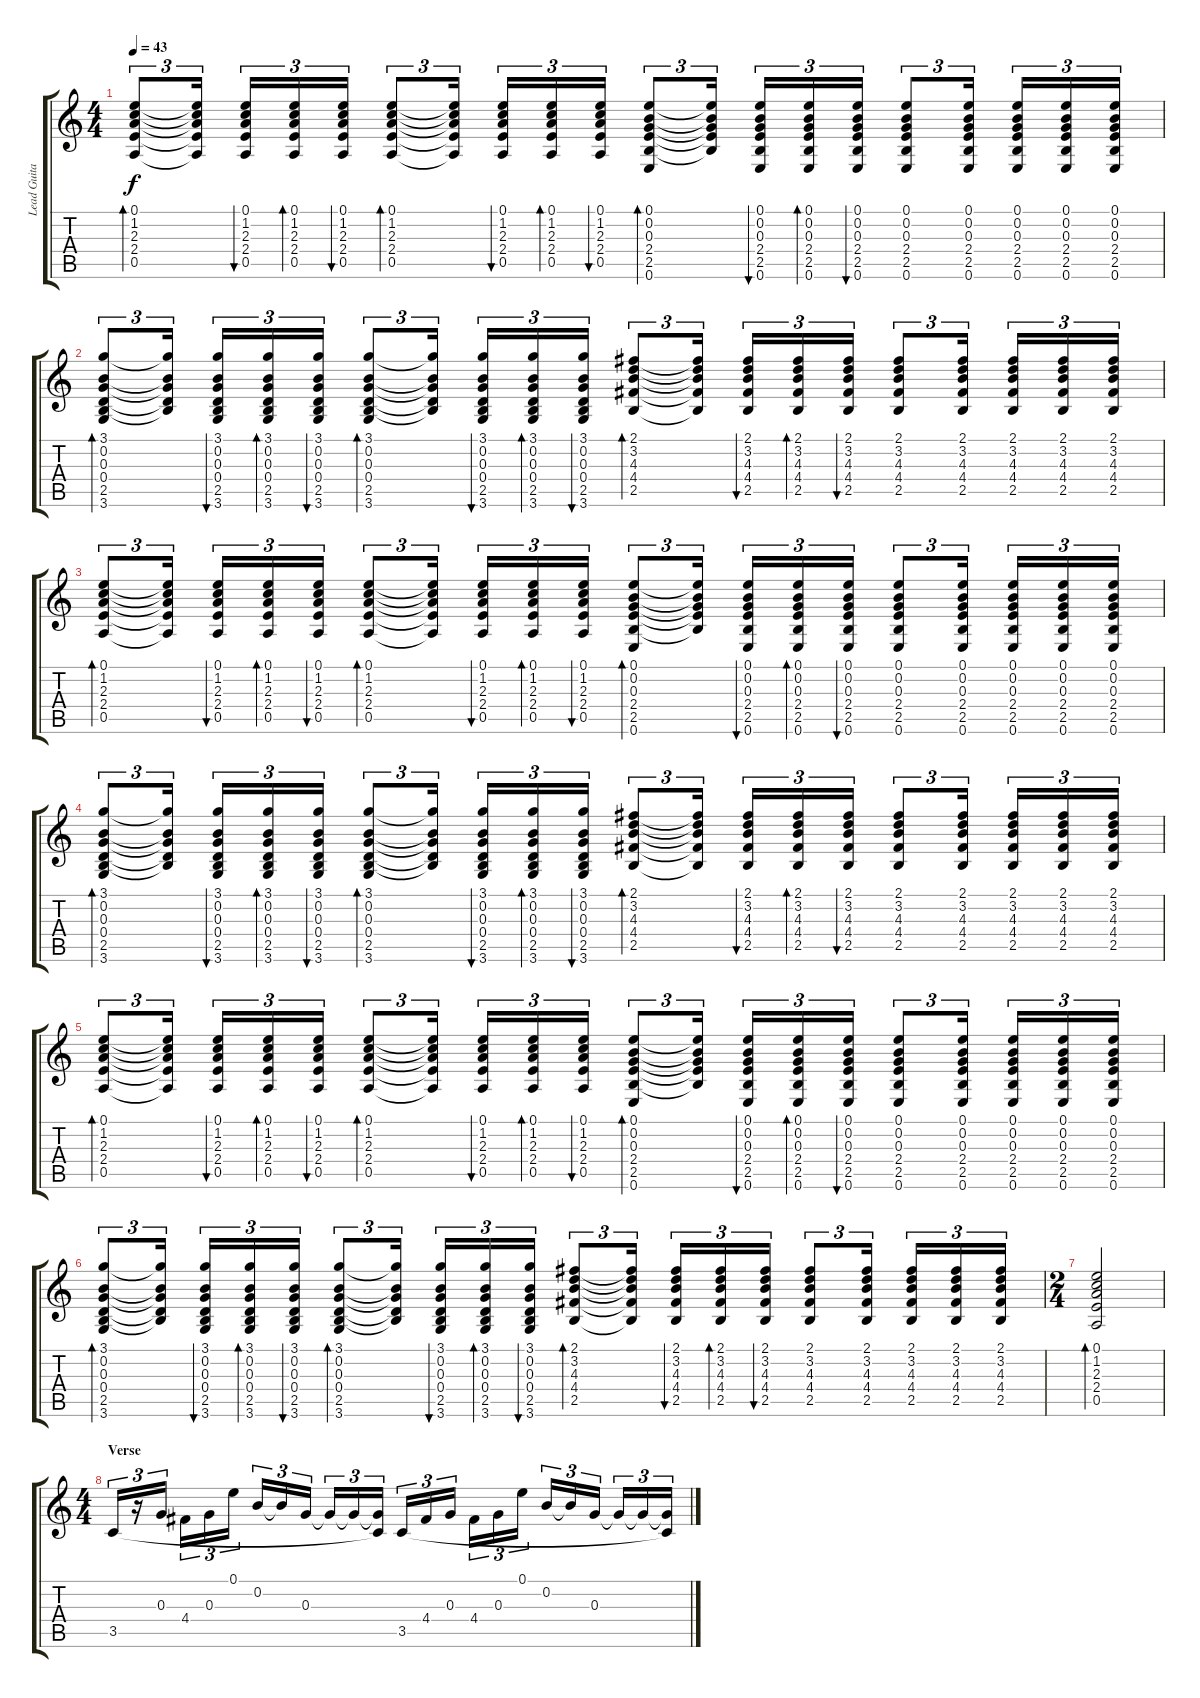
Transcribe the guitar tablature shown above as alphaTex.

\track ("Lead Guitar" "Lead Guita") {instrument acousticguitarnylon}
\staff {score tabs}
\tuning (E4 B3 G3 D3 A2 E2) {hide}
\ts (4 4)
\tempo 43
\clef g2
\ks c
(0.1 1.2 2.3 2.4 0.5).8{tu (3 2) bd 30 dy f} (0.1{t} 1.2{t} 2.3{t} 2.4{t} 0.5{t}).16{tu (3 2)} (0.1 1.2 2.3 2.4 0.5).16{tu (3 2) bu 30} (0.1 1.2 2.3 2.4 0.5).16{tu (3 2) bd 30} (0.1 1.2 2.3 2.4 0.5).16{tu (3 2) bu 30} (0.1 1.2 2.3 2.4 0.5).8{tu (3 2) bd 30} (0.1{t} 1.2{t} 2.3{t} 2.4{t} 0.5{t}).16{tu (3 2)} (0.1 1.2 2.3 2.4 0.5).16{tu (3 2) bu 30} (0.1 1.2 2.3 2.4 0.5).16{tu (3 2) bd 30} (0.1 1.2 2.3 2.4 0.5).16{tu (3 2) bu 30} (0.1 0.2 0.3 2.4 2.5 0.6).8{tu (3 2) bd 30} (0.1{t} 0.2{t} 0.3{t} 2.4{t} 2.5{t}).16{tu (3 2)} (0.1 0.2 0.3 2.4 2.5 0.6).16{tu (3 2) bu 30} (0.1 0.2 0.3 2.4 2.5 0.6).16{tu (3 2) bd 30} (0.1 0.2 0.3 2.4 2.5 0.6).16{tu (3 2) bu 30} (0.1 0.2 0.3 2.4 2.5 0.6).8{tu (3 2)} (0.1 0.2 0.3 2.4 2.5 0.6).16{tu (3 2)} (0.1 0.2 0.3 2.4 2.5 0.6).16{tu (3 2)} (0.1 0.2 0.3 2.4 2.5 0.6).16{tu (3 2)} (0.1 0.2 0.3 2.4 2.5 0.6).16{tu (3 2)} |
(3.1 0.2 0.3 0.4 2.5 3.6).8{tu (3 2) bd 30} (3.1{t} 0.2{t} 0.3{t} 0.4{t} 2.5{t}).16{tu (3 2)} (3.1 0.2 0.3 0.4 2.5 3.6).16{tu (3 2) bu 30} (3.1 0.2 0.3 0.4 2.5 3.6).16{tu (3 2) bd 30} (3.1 0.2 0.3 0.4 2.5 3.6).16{tu (3 2) bu 30} (3.1 0.2 0.3 0.4 2.5 3.6).8{tu (3 2) bd 30} (3.1{t} 0.2{t} 0.3{t} 0.4{t} 2.5{t}).16{tu (3 2)} (3.1 0.2 0.3 0.4 2.5 3.6).16{tu (3 2) bu 30} (3.1 0.2 0.3 0.4 2.5 3.6).16{tu (3 2) bd 30} (3.1 0.2 0.3 0.4 2.5 3.6).16{tu (3 2) bu 30} (2.1 3.2 4.3 4.4 2.5).8{tu (3 2) bd 30} (2.1{t} 3.2{t} 4.3{t} 4.4{t} 2.5{t}).16{tu (3 2)} (2.1 3.2 4.3 4.4 2.5).16{tu (3 2) bu 30} (2.1 3.2 4.3 4.4 2.5).16{tu (3 2) bd 30} (2.1 3.2 4.3 4.4 2.5).16{tu (3 2) bu 30} (2.1 3.2 4.3 4.4 2.5).8{tu (3 2)} (2.1 3.2 4.3 4.4 2.5).16{tu (3 2)} (2.1 3.2 4.3 4.4 2.5).16{tu (3 2)} (2.1 3.2 4.3 4.4 2.5).16{tu (3 2)} (2.1 3.2 4.3 4.4 2.5).16{tu (3 2)} |
(0.1 1.2 2.3 2.4 0.5).8{tu (3 2) bd 30} (0.1{t} 1.2{t} 2.3{t} 2.4{t} 0.5{t}).16{tu (3 2)} (0.1 1.2 2.3 2.4 0.5).16{tu (3 2) bu 30} (0.1 1.2 2.3 2.4 0.5).16{tu (3 2) bd 30} (0.1 1.2 2.3 2.4 0.5).16{tu (3 2) bu 30} (0.1 1.2 2.3 2.4 0.5).8{tu (3 2) bd 30} (0.1{t} 1.2{t} 2.3{t} 2.4{t} 0.5{t}).16{tu (3 2)} (0.1 1.2 2.3 2.4 0.5).16{tu (3 2) bu 30} (0.1 1.2 2.3 2.4 0.5).16{tu (3 2) bd 30} (0.1 1.2 2.3 2.4 0.5).16{tu (3 2) bu 30} (0.1 0.2 0.3 2.4 2.5 0.6).8{tu (3 2) bd 30} (0.1{t} 0.2{t} 0.3{t} 2.4{t} 2.5{t}).16{tu (3 2)} (0.1 0.2 0.3 2.4 2.5 0.6).16{tu (3 2) bu 30} (0.1 0.2 0.3 2.4 2.5 0.6).16{tu (3 2) bd 30} (0.1 0.2 0.3 2.4 2.5 0.6).16{tu (3 2) bu 30} (0.1 0.2 0.3 2.4 2.5 0.6).8{tu (3 2)} (0.1 0.2 0.3 2.4 2.5 0.6).16{tu (3 2)} (0.1 0.2 0.3 2.4 2.5 0.6).16{tu (3 2)} (0.1 0.2 0.3 2.4 2.5 0.6).16{tu (3 2)} (0.1 0.2 0.3 2.4 2.5 0.6).16{tu (3 2)} |
(3.1 0.2 0.3 0.4 2.5 3.6).8{tu (3 2) bd 30} (3.1{t} 0.2{t} 0.3{t} 0.4{t} 2.5{t}).16{tu (3 2)} (3.1 0.2 0.3 0.4 2.5 3.6).16{tu (3 2) bu 30} (3.1 0.2 0.3 0.4 2.5 3.6).16{tu (3 2) bd 30} (3.1 0.2 0.3 0.4 2.5 3.6).16{tu (3 2) bu 30} (3.1 0.2 0.3 0.4 2.5 3.6).8{tu (3 2) bd 30} (3.1{t} 0.2{t} 0.3{t} 0.4{t} 2.5{t}).16{tu (3 2)} (3.1 0.2 0.3 0.4 2.5 3.6).16{tu (3 2) bu 30} (3.1 0.2 0.3 0.4 2.5 3.6).16{tu (3 2) bd 30} (3.1 0.2 0.3 0.4 2.5 3.6).16{tu (3 2) bu 30} (2.1 3.2 4.3 4.4 2.5).8{tu (3 2) bd 30} (2.1{t} 3.2{t} 4.3{t} 4.4{t} 2.5{t}).16{tu (3 2)} (2.1 3.2 4.3 4.4 2.5).16{tu (3 2) bu 30} (2.1 3.2 4.3 4.4 2.5).16{tu (3 2) bd 30} (2.1 3.2 4.3 4.4 2.5).16{tu (3 2) bu 30} (2.1 3.2 4.3 4.4 2.5).8{tu (3 2)} (2.1 3.2 4.3 4.4 2.5).16{tu (3 2)} (2.1 3.2 4.3 4.4 2.5).16{tu (3 2)} (2.1 3.2 4.3 4.4 2.5).16{tu (3 2)} (2.1 3.2 4.3 4.4 2.5).16{tu (3 2)} |
(0.1 1.2 2.3 2.4 0.5).8{tu (3 2) bd 30} (0.1{t} 1.2{t} 2.3{t} 2.4{t} 0.5{t}).16{tu (3 2)} (0.1 1.2 2.3 2.4 0.5).16{tu (3 2) bu 30} (0.1 1.2 2.3 2.4 0.5).16{tu (3 2) bd 30} (0.1 1.2 2.3 2.4 0.5).16{tu (3 2) bu 30} (0.1 1.2 2.3 2.4 0.5).8{tu (3 2) bd 30} (0.1{t} 1.2{t} 2.3{t} 2.4{t} 0.5{t}).16{tu (3 2)} (0.1 1.2 2.3 2.4 0.5).16{tu (3 2) bu 30} (0.1 1.2 2.3 2.4 0.5).16{tu (3 2) bd 30} (0.1 1.2 2.3 2.4 0.5).16{tu (3 2) bu 30} (0.1 0.2 0.3 2.4 2.5 0.6).8{tu (3 2) bd 30} (0.1{t} 0.2{t} 0.3{t} 2.4{t} 2.5{t}).16{tu (3 2)} (0.1 0.2 0.3 2.4 2.5 0.6).16{tu (3 2) bu 30} (0.1 0.2 0.3 2.4 2.5 0.6).16{tu (3 2) bd 30} (0.1 0.2 0.3 2.4 2.5 0.6).16{tu (3 2) bu 30} (0.1 0.2 0.3 2.4 2.5 0.6).8{tu (3 2)} (0.1 0.2 0.3 2.4 2.5 0.6).16{tu (3 2)} (0.1 0.2 0.3 2.4 2.5 0.6).16{tu (3 2)} (0.1 0.2 0.3 2.4 2.5 0.6).16{tu (3 2)} (0.1 0.2 0.3 2.4 2.5 0.6).16{tu (3 2)} |
(3.1 0.2 0.3 0.4 2.5 3.6).8{tu (3 2) bd 30} (3.1{t} 0.2{t} 0.3{t} 0.4{t} 2.5{t}).16{tu (3 2)} (3.1 0.2 0.3 0.4 2.5 3.6).16{tu (3 2) bu 30} (3.1 0.2 0.3 0.4 2.5 3.6).16{tu (3 2) bd 30} (3.1 0.2 0.3 0.4 2.5 3.6).16{tu (3 2) bu 30} (3.1 0.2 0.3 0.4 2.5 3.6).8{tu (3 2) bd 30} (3.1{t} 0.2{t} 0.3{t} 0.4{t} 2.5{t}).16{tu (3 2)} (3.1 0.2 0.3 0.4 2.5 3.6).16{tu (3 2) bu 30} (3.1 0.2 0.3 0.4 2.5 3.6).16{tu (3 2) bd 30} (3.1 0.2 0.3 0.4 2.5 3.6).16{tu (3 2) bu 30} (2.1 3.2 4.3 4.4 2.5).8{tu (3 2) bd 30} (2.1{t} 3.2{t} 4.3{t} 4.4{t} 2.5{t}).16{tu (3 2)} (2.1 3.2 4.3 4.4 2.5).16{tu (3 2) bu 30} (2.1 3.2 4.3 4.4 2.5).16{tu (3 2) bd 30} (2.1 3.2 4.3 4.4 2.5).16{tu (3 2) bu 30} (2.1 3.2 4.3 4.4 2.5).8{tu (3 2)} (2.1 3.2 4.3 4.4 2.5).16{tu (3 2)} (2.1 3.2 4.3 4.4 2.5).16{tu (3 2)} (2.1 3.2 4.3 4.4 2.5).16{tu (3 2)} (2.1 3.2 4.3 4.4 2.5).16{tu (3 2)} |
\ts (2 4)
(0.1 1.2 2.3 2.4 0.5).2{bd 120} |
\ts (4 4)
\section ("" "Verse")
3.5.16{tu (3 2)} r.16{tu (3 2)} 0.3.16{tu (3 2)} 4.4.16{tu (3 2)} 0.3.16{tu (3 2)} 0.1.16{tu (3 2)} 0.2.16{tu (3 2)} 0.2{t}.16{tu (3 2)} 0.3.16{tu (3 2)} 0.3{t}.16{tu (3 2)} 0.3{t}.16{tu (3 2)} (0.3{t} 3.5{t}).16{tu (3 2)} 3.5.16{tu (3 2)} 4.4.16{tu (3 2)} 0.3.16{tu (3 2)} 4.4.16{tu (3 2)} 0.3.16{tu (3 2)} 0.1.16{tu (3 2)} 0.2.16{tu (3 2)} 0.2{t}.16{tu (3 2)} 0.3.16{tu (3 2)} 0.3{t}.16{tu (3 2)} 0.3{t}.16{tu (3 2)} (0.3{t} 3.5{t}).16{tu (3 2)}
